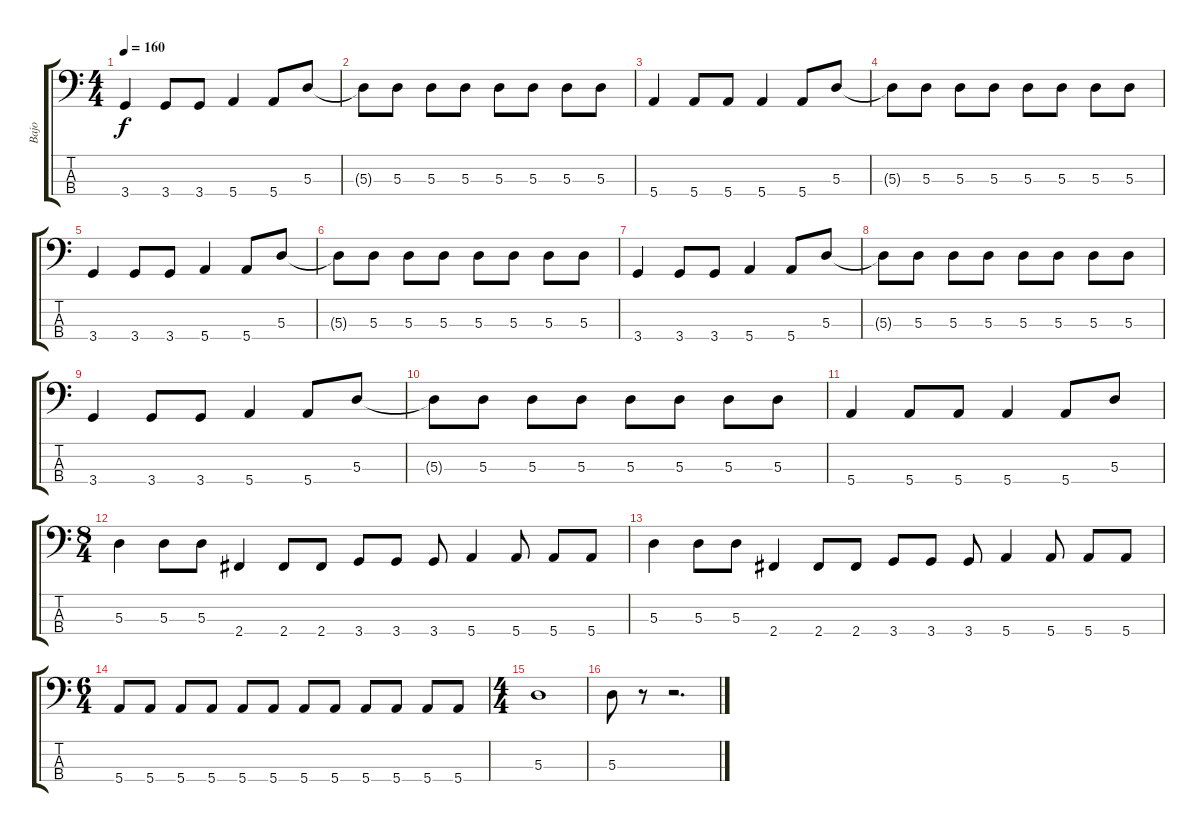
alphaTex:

\track ("Bajo" "Bajo") {instrument electricbassfinger}
\staff {score tabs}
\tuning (G2 D2 A1 E1) {hide}
\ts (4 4)
\tempo 160
\clef f4
\ks c
3.4.4{dy f} 3.4.8 3.4.8 5.4.4 5.4.8 5.3.8 |
5.3{t}.8 5.3.8 5.3.8 5.3.8 5.3.8 5.3.8 5.3.8 5.3.8 |
5.4.4 5.4.8 5.4.8 5.4.4 5.4.8 5.3.8 |
5.3{t}.8 5.3.8 5.3.8 5.3.8 5.3.8 5.3.8 5.3.8 5.3.8 |
3.4.4 3.4.8 3.4.8 5.4.4 5.4.8 5.3.8 |
5.3{t}.8 5.3.8 5.3.8 5.3.8 5.3.8 5.3.8 5.3.8 5.3.8 |
3.4.4 3.4.8 3.4.8 5.4.4 5.4.8 5.3.8 |
5.3{t}.8 5.3.8 5.3.8 5.3.8 5.3.8 5.3.8 5.3.8 5.3.8 |
3.4.4 3.4.8 3.4.8 5.4.4 5.4.8 5.3.8 |
5.3{t}.8 5.3.8 5.3.8 5.3.8 5.3.8 5.3.8 5.3.8 5.3.8 |
5.4.4 5.4.8 5.4.8 5.4.4 5.4.8 5.3.8 |
\ts (8 4)
5.3.4 5.3.8 5.3.8 2.4.4 2.4.8 2.4.8 3.4.8 3.4.8 3.4.8 5.4.4 5.4.8 5.4.8 5.4.8 |
5.3.4 5.3.8 5.3.8 2.4.4 2.4.8 2.4.8 3.4.8 3.4.8 3.4.8 5.4.4 5.4.8 5.4.8 5.4.8 |
\ts (6 4)
5.4.8 5.4.8 5.4.8 5.4.8 5.4.8 5.4.8 5.4.8 5.4.8 5.4.8 5.4.8 5.4.8 5.4.8 |
\ts (4 4)
5.3.1 |
5.3.8 r.8 r.2{d}
